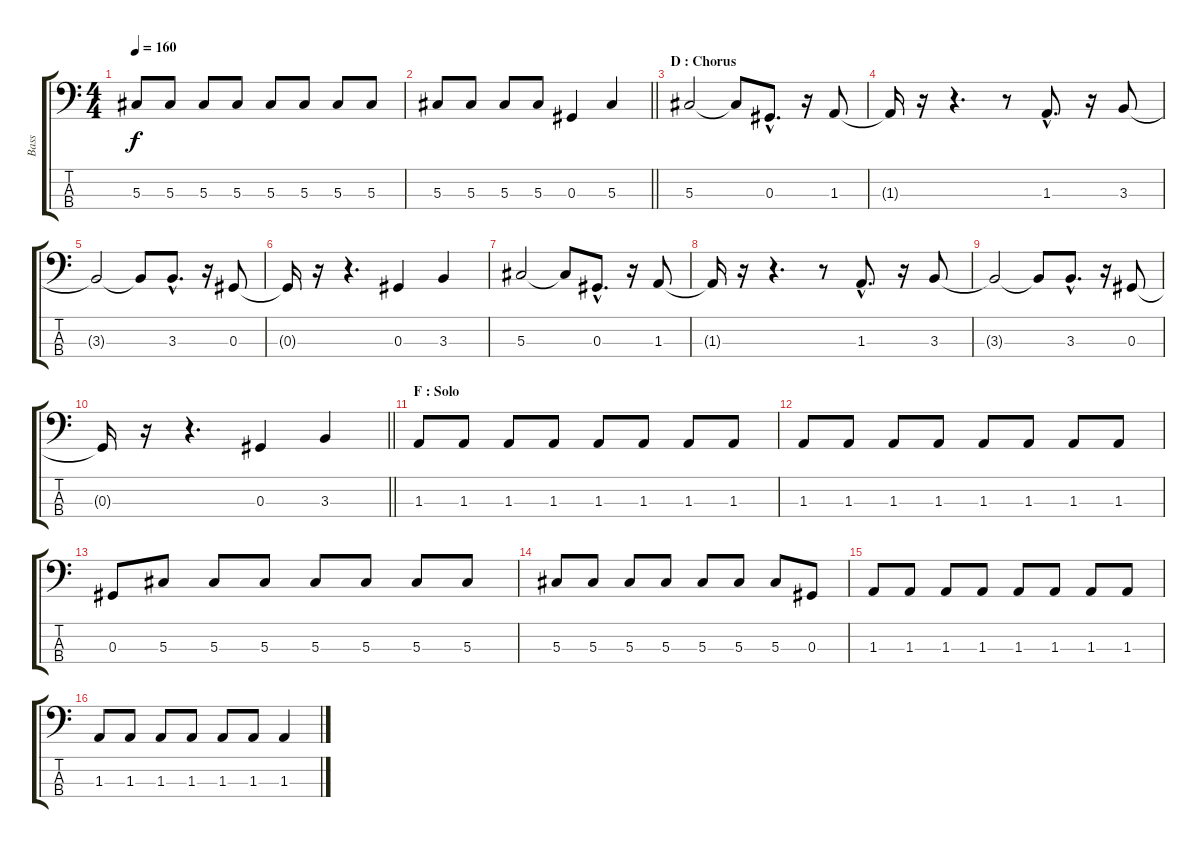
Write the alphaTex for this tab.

\track ("Bass" "Bass") {instrument electricbassfinger}
\staff {score tabs}
\tuning (Gb2 Db2 Ab1 Eb1) {hide}
\ts (4 4)
\tempo 160
\clef f4
\ks c
5.3.8{dy f} 5.3.8 5.3.8 5.3.8 5.3.8 5.3.8 5.3.8 5.3.8 |
\barLineRight lightlight
5.3.8 5.3.8 5.3.8 5.3.8 0.3.4 5.3.4 |
\section ("" "D : Chorus")
5.3.2 5.3{t}.8 0.3{hac}.8{d} r.16 1.3.8 |
1.3{t}.16 r.16 r.4{d} r.8 1.3{hac}.8{d} r.16 3.3.8 |
3.3{t}.2 3.3{t}.8 3.3{hac}.8{d} r.16 0.3.8 |
0.3{t}.16 r.16 r.4{d} 0.3.4 3.3.4 |
5.3.2 5.3{t}.8 0.3{hac}.8{d} r.16 1.3.8 |
1.3{t}.16 r.16 r.4{d} r.8 1.3{hac}.8{d} r.16 3.3.8 |
3.3{t}.2 3.3{t}.8 3.3{hac}.8{d} r.16 0.3.8 |
\barLineRight lightlight
0.3{t}.16 r.16 r.4{d} 0.3.4 3.3.4 |
\section ("" "F : Solo")
1.3.8 1.3.8 1.3.8 1.3.8 1.3.8 1.3.8 1.3.8 1.3.8 |
1.3.8 1.3.8 1.3.8 1.3.8 1.3.8 1.3.8 1.3.8 1.3.8 |
0.3.8 5.3.8 5.3.8 5.3.8 5.3.8 5.3.8 5.3.8 5.3.8 |
5.3.8 5.3.8 5.3.8 5.3.8 5.3.8 5.3.8 5.3.8 0.3.8 |
1.3.8 1.3.8 1.3.8 1.3.8 1.3.8 1.3.8 1.3.8 1.3.8 |
1.3.8 1.3.8 1.3.8 1.3.8 1.3.8 1.3.8 1.3.4
